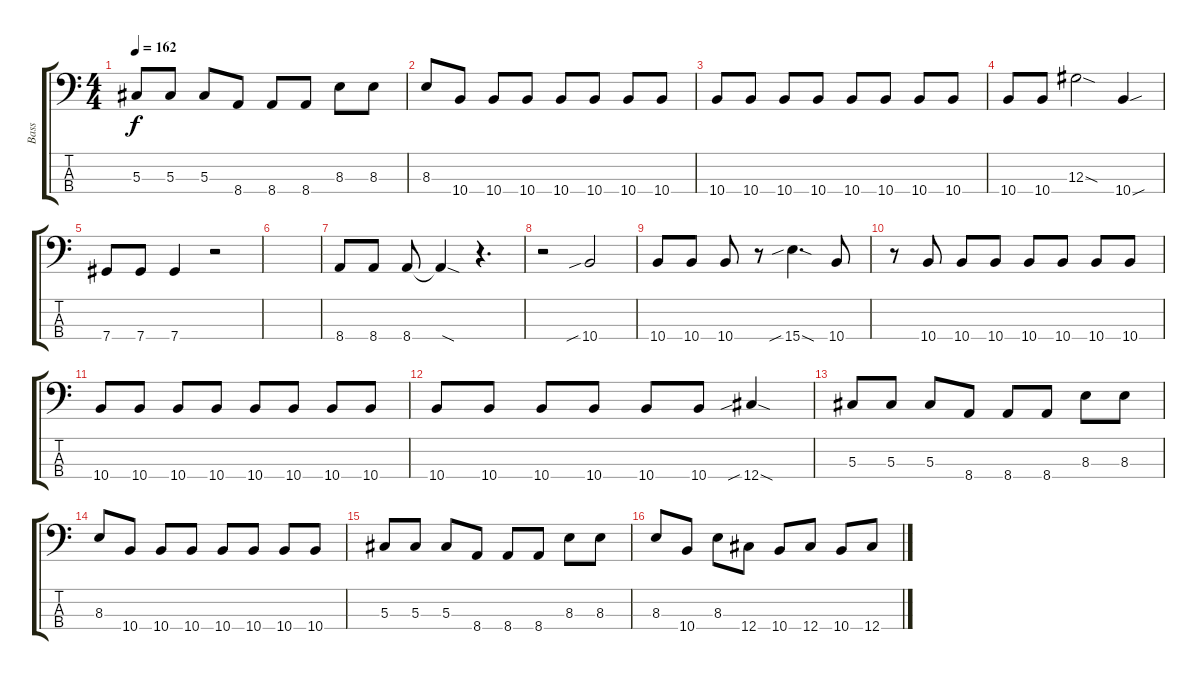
\track ("Bass" "Bass") {instrument electricbasspick}
\staff {score tabs}
\tuning (Gb2 Db2 Ab1 Db1) {hide}
\ts (4 4)
\tempo 162
\clef f4
\ks c
5.3.8{dy f} 5.3.8 5.3.8 8.4.8 8.4.8 8.4.8 8.3.8 8.3.8 |
8.3.8 10.4.8 10.4.8 10.4.8 10.4.8 10.4.8 10.4.8 10.4.8 |
10.4.8 10.4.8 10.4.8 10.4.8 10.4.8 10.4.8 10.4.8 10.4.8 |
10.4.8 10.4.8 12.3{sod}.2 10.4{sou}.4 |
7.4.8 7.4.8 7.4.4 r.2 |
|
8.4.8 8.4.8 8.4.8 8.4{sod t}.4 r.4{d} |
r.2 10.4{sib}.2 |
10.4.8 10.4.8 10.4.8 r.8 15.4{sib sod}.4{d} 10.4.8 |
r.8 10.4.8 10.4.8 10.4.8 10.4.8 10.4.8 10.4.8 10.4.8 |
10.4.8 10.4.8 10.4.8 10.4.8 10.4.8 10.4.8 10.4.8 10.4.8 |
10.4.8 10.4.8 10.4.8 10.4.8 10.4.8 10.4.8 12.4{sib sod}.4 |
5.3.8 5.3.8 5.3.8 8.4.8 8.4.8 8.4.8 8.3.8 8.3.8 |
8.3.8 10.4.8 10.4.8 10.4.8 10.4.8 10.4.8 10.4.8 10.4.8 |
5.3.8 5.3.8 5.3.8 8.4.8 8.4.8 8.4.8 8.3.8 8.3.8 |
8.3.8 10.4.8 8.3.8 12.4.8 10.4.8 12.4.8 10.4.8 12.4.8
